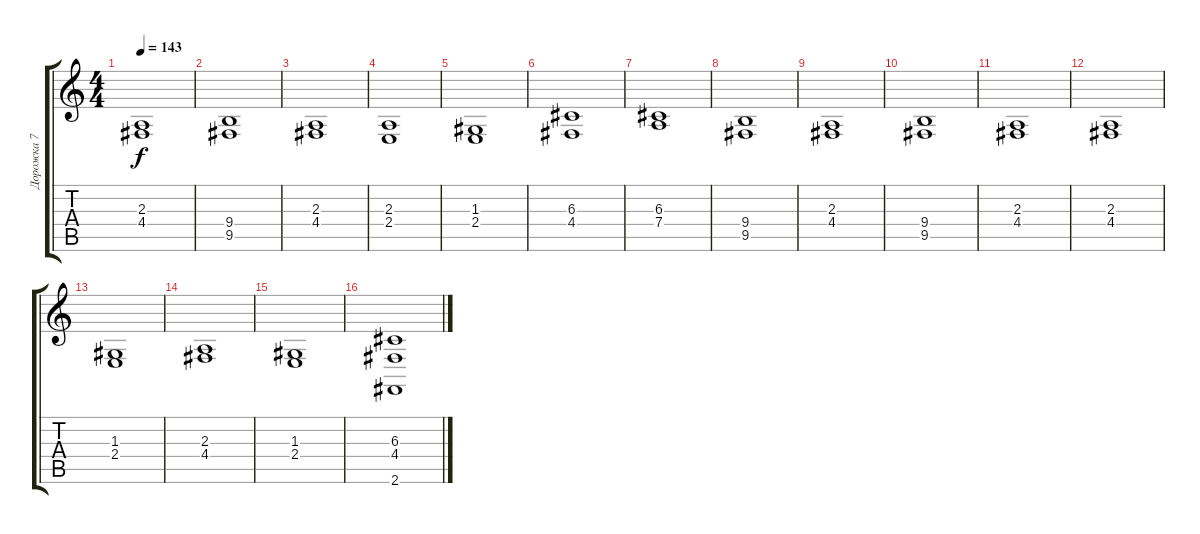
\track ("Дорожка 7" "Дорожка 7") {instrument choiraahs}
\staff {score tabs}
\tuning (E4 B3 G3 D3 A2 E2) {hide}
\ts (4 4)
\tempo 143
\clef g2
\ks c
(2.3 4.4).1{dy f} |
(9.4 9.5).1 |
(2.3 4.4).1 |
(2.3 2.4).1 |
(1.3 2.4).1 |
(6.3 4.4).1 |
(6.3 7.4).1 |
(9.4 9.5).1 |
(2.3 4.4).1 |
(9.4 9.5).1 |
(2.3 4.4).1 |
(2.3 4.4).1 |
(1.3 2.4).1 |
(2.3 4.4).1 |
(1.3 2.4).1 |
(6.3 4.4 2.6).1
